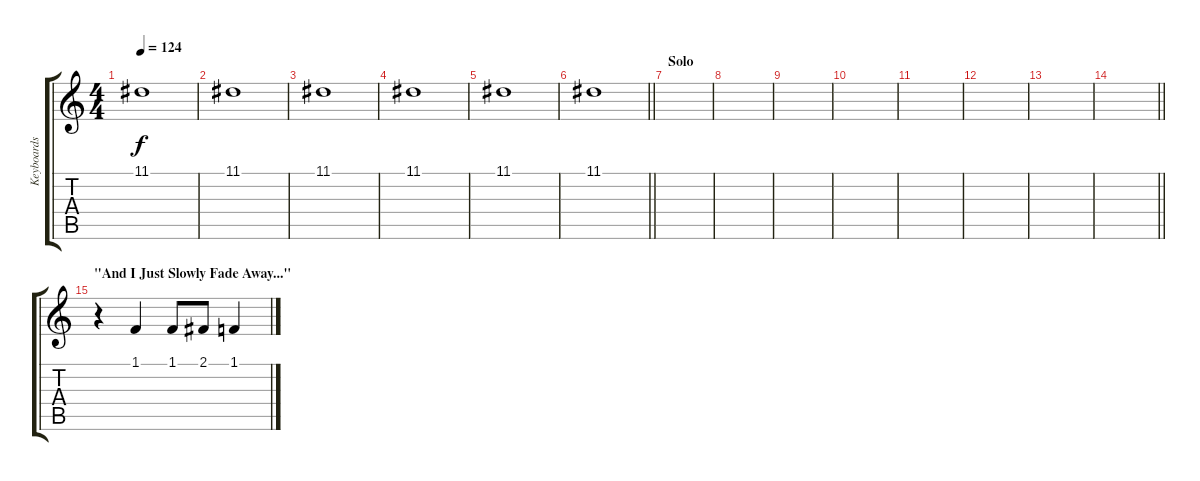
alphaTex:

\track ("Keyboards" "Keyboards") {instrument pad3polysynth}
\staff {score tabs}
\tuning (E4 B3 G3 D3 A2 E2) {hide}
\ts (4 4)
\tempo 124
\clef g2
\ks c
11.1.1{dy f} |
11.1.1 |
11.1.1 |
11.1.1 |
11.1.1 |
\barLineRight lightlight
11.1.1 |
\section ("" "Solo")
|
|
|
|
|
|
|
\barLineRight lightlight
|
\section ("" "\"And I Just Slowly Fade Away...\"")
r.4{volume 16 instrument brightacousticpiano} 1.1.4 1.1.8 2.1.8 1.1.4
